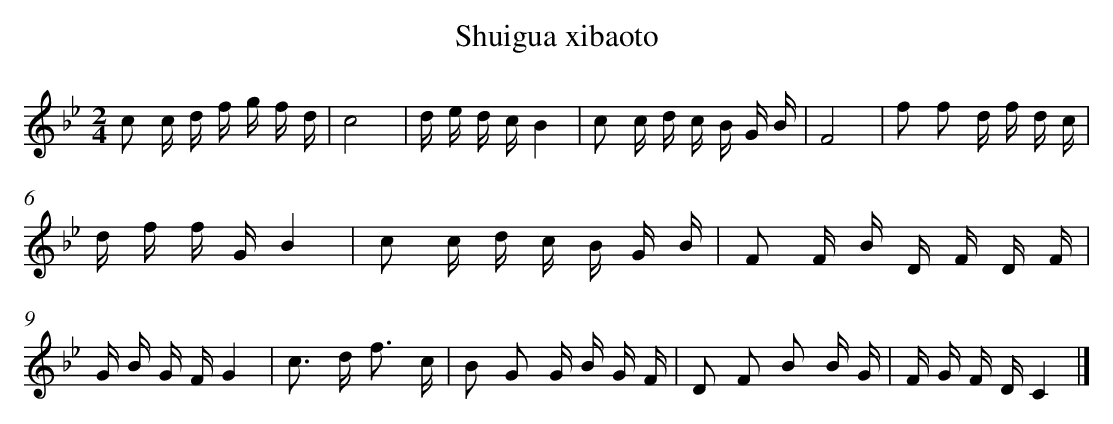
X:1
T: Shuigua xibaoto
L: 1/16
M: 2/4
K: Bb
c2 c d f g f d [I:setbarnb 1]|
c8 |
d e d cB4 |
c2 c d c B G B |
F8 |
f2 f2 d f d c |
d f f GB4 |
c2 c d c B G B |
F2 F B D F D F |
G B G FG4 |
c2> d2 f3 c |
B2 G2 G B G F |
D2 F2 B2 B G |
F G F DC4 |]
